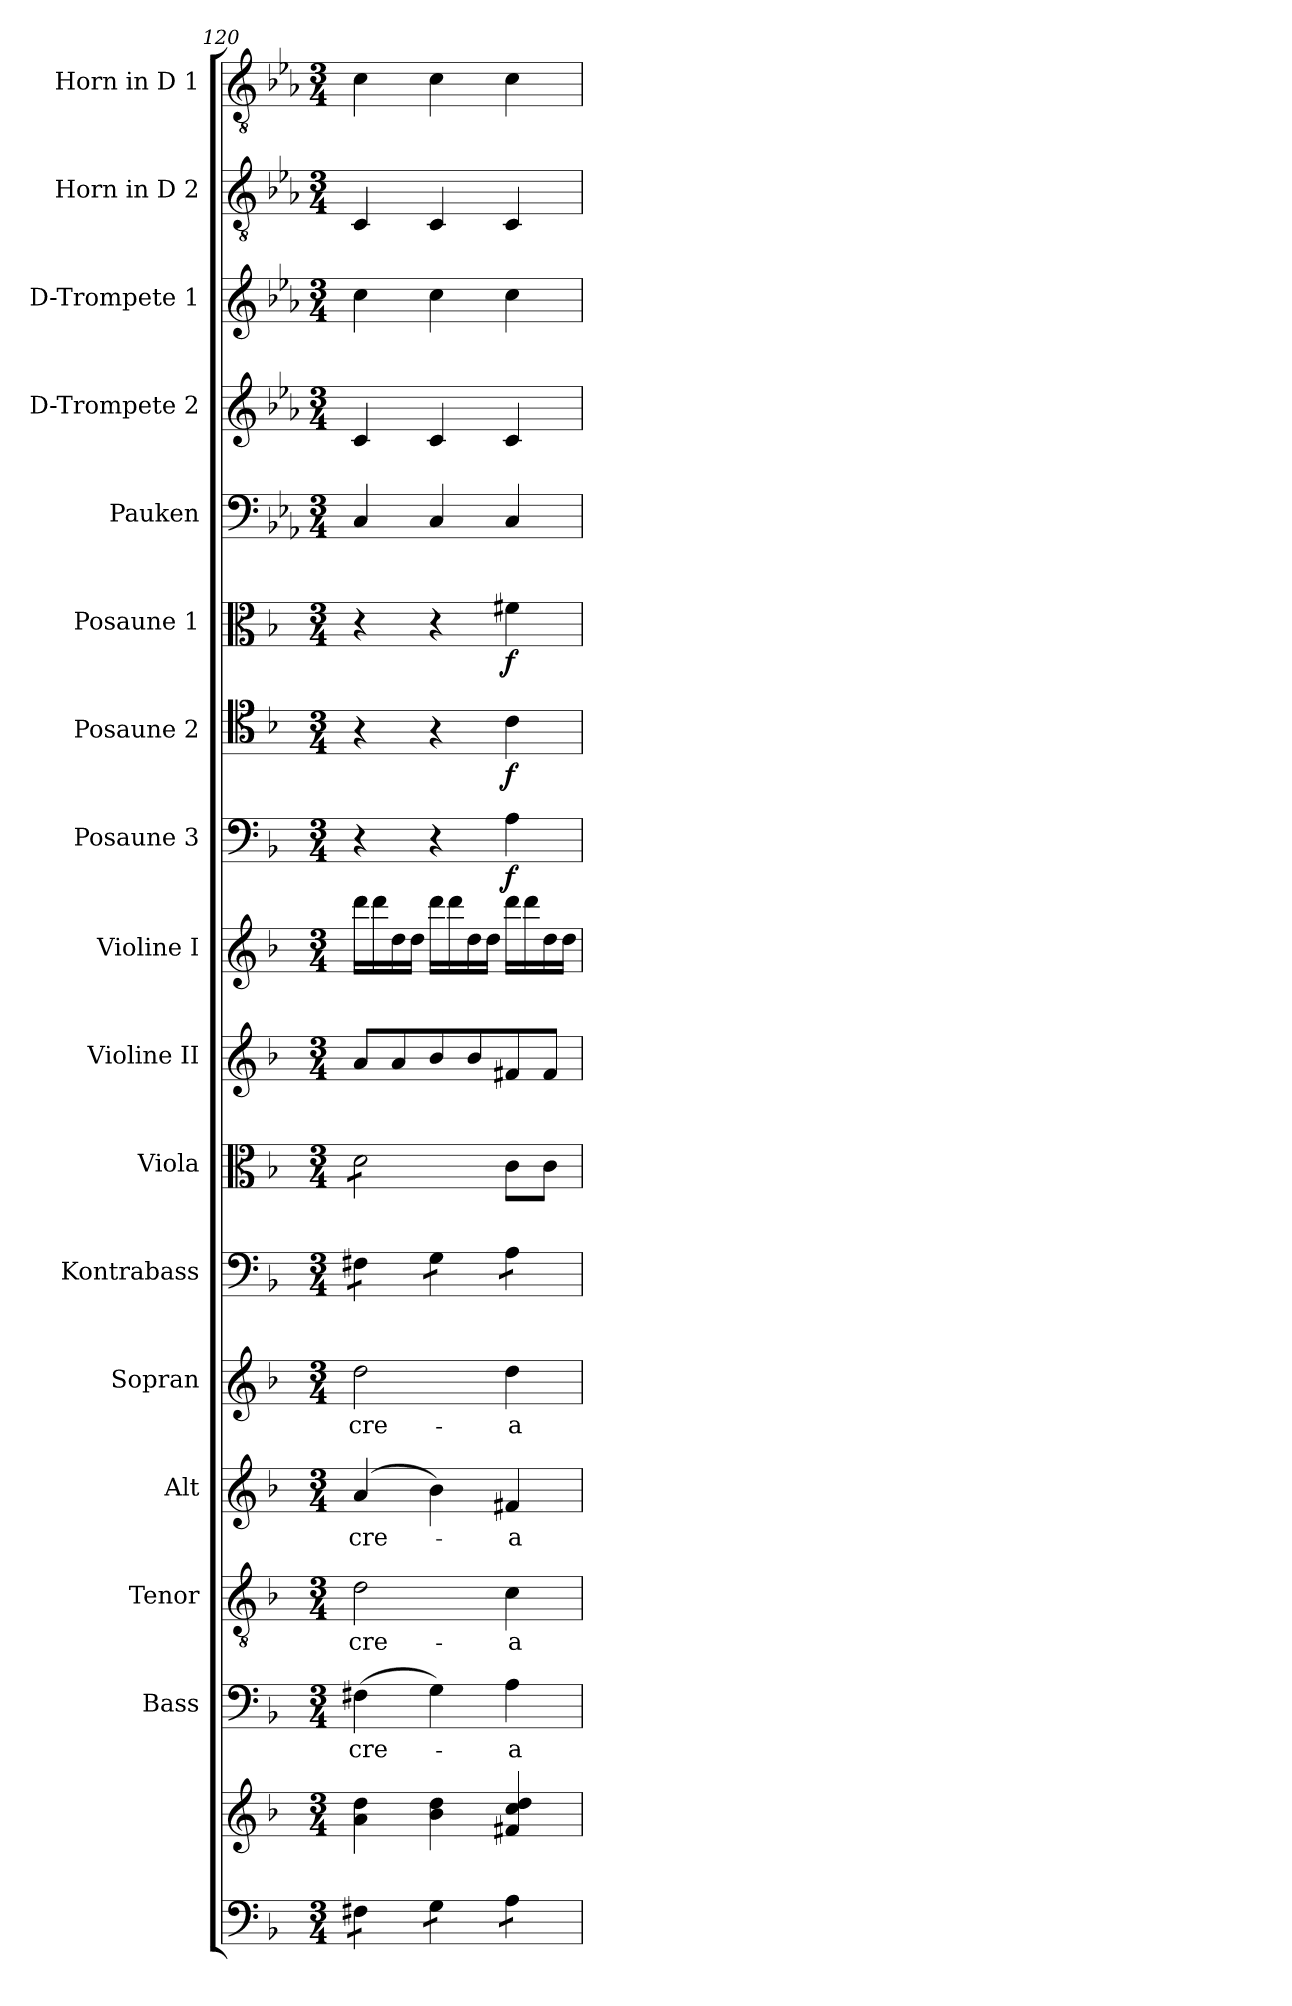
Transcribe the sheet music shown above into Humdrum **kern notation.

**kern	**kern	**kern	**text	**kern	**text	**kern	**text	**kern	**text	**kern	**kern	**kern	**kern	**kern	**dynam	**kern	**dynam	**kern	**dynam	**kern	**kern	**kern	**kern	**kern
*part17	*part17	*part16	*part16	*part15	*part15	*part14	*part14	*part13	*part13	*part12	*part11	*part10	*part9	*part8	*part8	*part7	*part7	*part6	*part6	*part5	*part4	*part3	*part2	*part1
*staff18	*staff17	*staff16	*staff16	*staff15	*staff15	*staff14	*staff14	*staff13	*staff13	*staff12	*staff11	*staff10	*staff9	*staff8	*staff8	*staff7	*staff7	*staff6	*staff6	*staff5	*staff4	*staff3	*staff2	*staff1
*	*	*I"Bass	*	*I"Tenor	*	*I"Alt	*	*I"Sopran	*	*I"Kontrabass	*I"Viola	*I"Violine II	*I"Violine I	*I"Posaune 3	*	*I"Posaune 2	*	*I"Posaune 1	*	*I"Pauken	*I"D-Trompete 2	*I"D-Trompete 1	*I"Horn in D 2	*I"Horn in D 1
*	*	*I'B.	*	*I'T.	*	*I'A.	*	*I'S.	*	*I'Kb.	*I'Vla.	*I'Vl. II	*I'Vl. I	*I'Pos. 3	*	*I'Pos. 2	*	*I'Pos. 1	*	*I'Pk.	*I'D Trp. 2	*I'D Trp. 1	*I'Hrn. 2	*I'Hrn. 1
*clefF4	*clefG2	*clefF4	*	*clefGv2	*	*clefG2	*	*clefG2	*	*clefF4	*clefC3	*clefG2	*clefG2	*clefF4	*	*clefC4	*	*clefC3	*	*clefF4	*clefG2	*clefG2	*clefGv2	*clefGv2
*	*	*	*	*	*	*	*	*	*	*ITrd7c12	*	*	*	*	*	*	*	*	*	*ITrd-1c-2	*ITrd-1c-2	*ITrd-1c-2	*ITrd-1c-2	*ITrd-1c-2
*k[b-]	*k[b-]	*k[b-]	*	*k[b-]	*	*k[b-]	*	*k[b-]	*	*k[b-]	*k[b-]	*k[b-]	*k[b-]	*k[b-]	*	*k[b-]	*	*k[b-]	*	*k[b-]	*k[b-]	*k[b-]	*k[b-]	*k[b-]
*F:	*F:	*F:	*	*F:	*	*F:	*	*F:	*	*F:	*F:	*F:	*F:	*F:	*	*F:	*	*F:	*	*F:	*F:	*F:	*F:	*F:
*M3/4	*M3/4	*M3/4	*	*M3/4	*	*M3/4	*	*M3/4	*	*M3/4	*M3/4	*M3/4	*M3/4	*M3/4	*	*M3/4	*	*M3/4	*	*M3/4	*M3/4	*M3/4	*M3/4	*M3/4
=120	=120	=120	=120	=120	=120	=120	=120	=120	=120	=120	=120	=120	=120	=120	=120	=120	=120	=120	=120	=120	=120	=120	=120	=120
!	!	!	!LO:LY:b	!	!LO:LY:b	!	!LO:LY:b	!	!LO:LY:b	!	!	!	!	!	!	!	!	!	!	!	!	!	!	!
*tremolo	*	*	*	*	*	*	*	*	*	*	*	*	*	*	*	*	*	*	*	*	*	*	*	*
*	*	*	*	*	*	*	*	*	*	*tremolo	*	*	*	*	*	*	*	*	*	*	*	*	*	*
*	*	*	*	*	*	*	*	*	*	*	*tremolo	*	*	*	*	*	*	*	*	*	*	*	*	*
8F#X\L	4a\ 4dd\	(>4F#X\	cre-	2d\	cre-	(4a/	cre-	2dd\	cre-	8FF#X\L	8d\L	8a/L	16ddd\LL	4r	.	4r	.	4r	.	4D/	4d/	4dd\	4D/	4d\
.	.	.	.	.	.	.	.	.	.	.	.	.	16ddd\	.	.	.	.	.	.	.	.	.	.	.
8F#X\J	.	.	.	.	.	.	.	.	.	8FF#X\J	8d\	8a/	16dd\	.	.	.	.	.	.	.	.	.	.	.
.	.	.	.	.	.	.	.	.	.	.	.	.	16dd\JJ	.	.	.	.	.	.	.	.	.	.	.
8G\L	4b-\ 4dd\	4G\)	.	.	.	4b-\)	.	.	.	8GG\L	8d\	8b-/	16ddd\LL	4r	.	4r	.	4r	.	4D/	4d/	4dd\	4D/	4d\
.	.	.	.	.	.	.	.	.	.	.	.	.	16ddd\	.	.	.	.	.	.	.	.	.	.	.
8G\J	.	.	.	.	.	.	.	.	.	8GG\J	8d\J	8b-/	16dd\	.	.	.	.	.	.	.	.	.	.	.
*	*	*	*	*	*	*	*	*	*	*	*Xtremolo	*	*	*	*	*	*	*	*	*	*	*	*	*
.	.	.	.	.	.	.	.	.	.	.	.	.	16dd\JJ	.	.	.	.	.	.	.	.	.	.	.
!	!	!	!LO:LY:b	!	!LO:LY:b	!	!LO:LY:b	!	!LO:LY:b	!	!	!	!	!	!LO:DY:b	!	!LO:DY:b	!	!LO:DY:b	!	!	!	!	!
8A\L	4f#X/ 4cc/ 4dd/	4A\	-a-	4c\	-a-	4f#X/	-a-	4dd\	-a-	8AA\L	8c\L	8f#X/	16ddd\LL	4A\	f	4c\	f	4f#X\	f	4D/	4d/	4dd\	4D/	4d\
.	.	.	.	.	.	.	.	.	.	.	.	.	16ddd\	.	.	.	.	.	.	.	.	.	.	.
8A\J	.	.	.	.	.	.	.	.	.	8AA\J	8c\J	8f#/J	16dd\	.	.	.	.	.	.	.	.	.	.	.
*	*	*	*	*	*	*	*	*	*	*Xtremolo	*	*	*	*	*	*	*	*	*	*	*	*	*	*
*Xtremolo	*	*	*	*	*	*	*	*	*	*	*	*	*	*	*	*	*	*	*	*	*	*	*	*
.	.	.	.	.	.	.	.	.	.	.	.	.	16dd\JJ	.	.	.	.	.	.	.	.	.	.	.
=	=	=	=	=	=	=	=	=	=	=	=	=	=	=	=	=	=	=	=	=	=	=	=	=
*-	*-	*-	*-	*-	*-	*-	*-	*-	*-	*-	*-	*-	*-	*-	*-	*-	*-	*-	*-	*-	*-	*-	*-	*-
